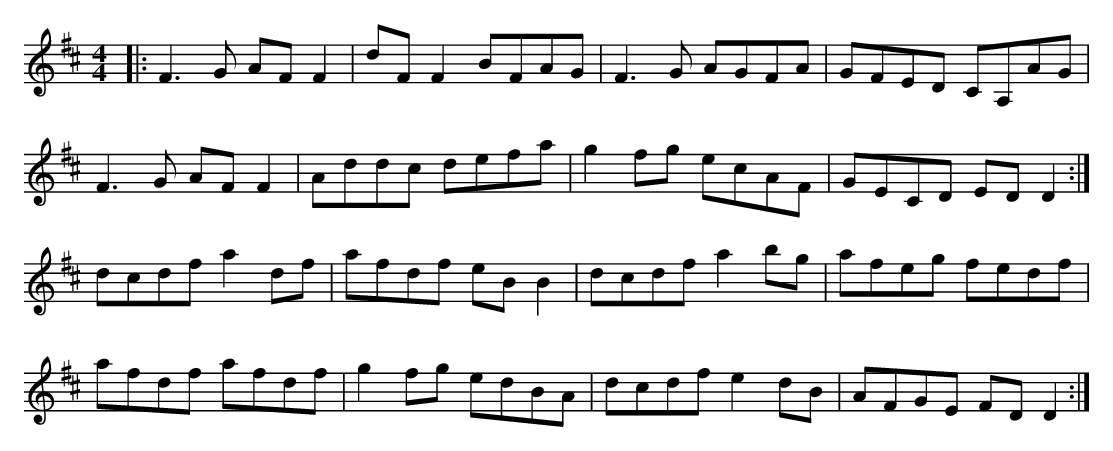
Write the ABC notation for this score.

X:1
M:4/4
K:D
|:F3 G AF F2|dF F2 BFAG|F3 G AGFA|GFED CA,AG|
F3 G AF F2|Addc defa|g2 fg ecAF|GECD ED D2:|
dcdf a2 df|afdf eB B2|dcdf a2 bg|afeg fedf|
afdf afdf|g2 fg edBA|dcdf e2 dB|AFGE FD D2:|
